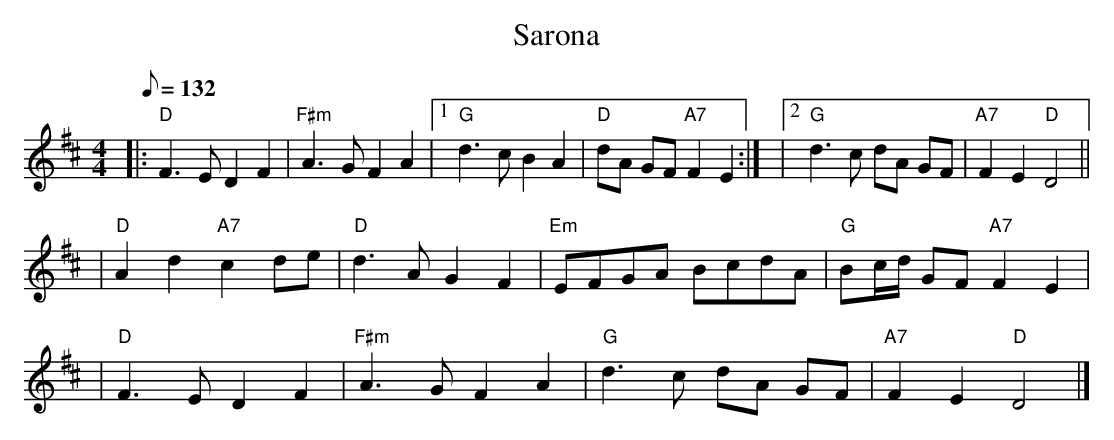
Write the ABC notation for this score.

X:1
T:Sarona
M:4/4
L:1/8
Q:132
K:D
|: "D"F3 E D2 F2 | "F#m"A3 G F2 A2 |1 "G"d3 c B2 A2 | "D"dA GF "A7"F2 E2:|
|2 "G"d3 c dA GF | "A7"F2 E2 "D"D4||!
| "D"A2 d2 "A7"c2 de | "D"d3 A G2 F2 | "Em"EFGA  BcdA | "G"Bc/d/ GF "A7"F2 E2 |!
|  "D"F3 E D2 F2 | "F#m"A3 G F2 A2 | "G"d3 c  dA GF | "A7"F2 E2 "D"D4 |]
